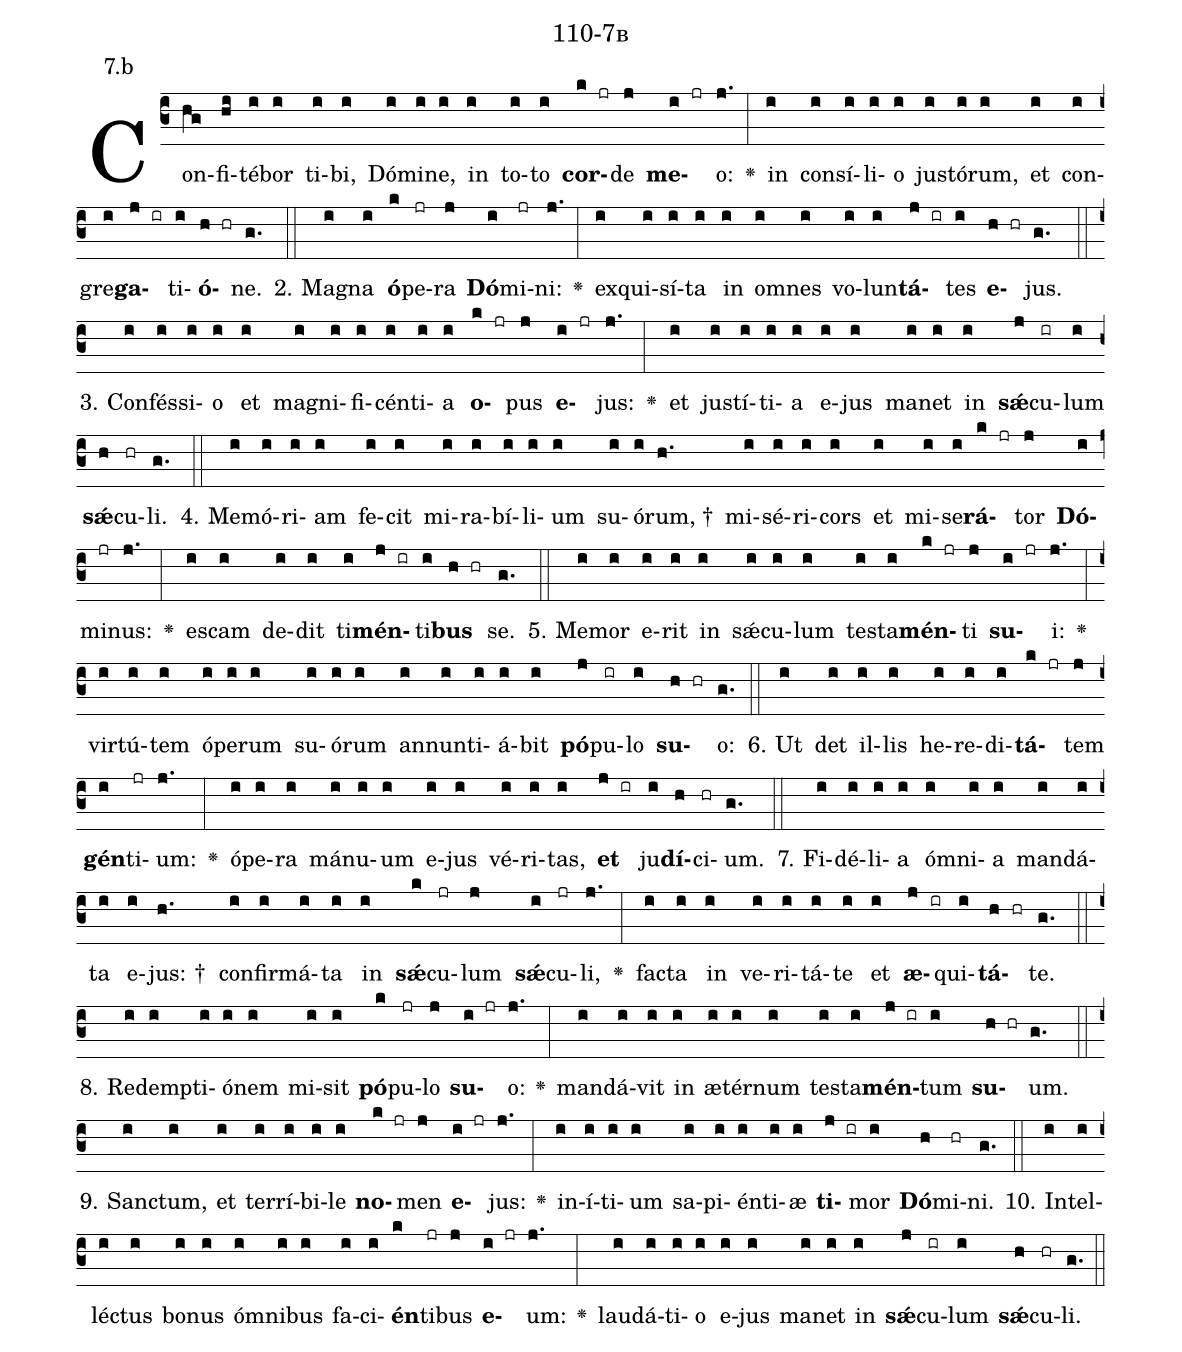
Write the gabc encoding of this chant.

name: 110-7b;
annotation: 7.b;
%%
(c3)Con(hg)fi(hi)té(i)bor(i) ti(i)bi,(i) Dó(i)mi(i)ne,(i) in(i) to(i)to(i) <b>cor</b>(k jr)de(j) <b>me</b>(i jr)o:(j.) <v>\greheightstar</v>(:) in(i) con(i)sí(i)li(i)o(i) jus(i)tó(i)rum,(i) et(i) con(i)gre(i)<b>ga</b>(j ir)ti(i)<b>ó</b>(h hr)ne.(g.) (::)
2. Ma(i)gna(i) <b>ó</b>(k)pe(jr)ra(j) <b>Dó</b>(i)mi(jr)ni:(j.) <v>\greheightstar</v>(:) ex(i)qui(i)sí(i)ta(i) in(i) om(i)nes(i) vo(i)lun(i)<b>tá</b>(j ir)tes(i) <b>e</b>(h hr)jus.(g.) (::)
3. Con(i)fés(i)si(i)o(i) et(i) ma(i)gni(i)fi(i)cén(i)ti(i)a(i) <b>o</b>(k jr)pus(j) <b>e</b>(i jr)jus:(j.) <v>\greheightstar</v>(:) et(i) jus(i)tí(i)ti(i)a(i) e(i)jus(i) ma(i)net(i) in(i) <b>sǽ</b>(j)cu(ir)lum(i) <b>sǽ</b>(h)cu(hr)li.(g.) (::)
4. Me(i)mó(i)ri(i)am(i) fe(i)cit(i) mi(i)ra(i)bí(i)li(i)um(i) su(i)ó(i)rum, †(h.) mi(i)sé(i)ri(i)cors(i) et(i) mi(i)se(i)<b>rá</b>(k jr)tor(j) <b>Dó</b>(i)mi(jr)nus:(j.) <v>\greheightstar</v>(:) es(i)cam(i) de(i)dit(i) ti(i)<b>mén</b>(j ir)ti(i)<b>bus</b>(h hr) se.(g.) (::)
5. Me(i)mor(i) e(i)rit(i) in(i) sǽ(i)cu(i)lum(i) tes(i)ta(i)<b>mén</b>(k jr)ti(j) <b>su</b>(i jr)i:(j.) <v>\greheightstar</v>(:) vir(i)tú(i)tem(i) ó(i)pe(i)rum(i) su(i)ó(i)rum(i) an(i)nun(i)ti(i)á(i)bit(i) <b>pó</b>(j)pu(ir)lo(i) <b>su</b>(h hr)o:(g.) (::)
6. Ut(i) det(i) il(i)lis(i) he(i)re(i)di(i)<b>tá</b>(k jr)tem(j) <b>gén</b>(i)ti(jr)um:(j.) <v>\greheightstar</v>(:) ó(i)pe(i)ra(i) má(i)nu(i)um(i) e(i)jus(i) vé(i)ri(i)tas,(i) <b>et</b>(j ir) ju(i)<b>dí</b>(h)ci(hr)um.(g.) (::)
7. Fi(i)dé(i)li(i)a(i) óm(i)ni(i)a(i) man(i)dá(i)ta(i) e(i)jus: †(h.) con(i)fir(i)má(i)ta(i) in(i) <b>sǽ</b>(k)cu(jr)lum(j) <b>sǽ</b>(i)cu(jr)li,(j.) <v>\greheightstar</v>(:) fac(i)ta(i) in(i) ve(i)ri(i)tá(i)te(i) et(i) <b>æ</b>(j ir)qui(i)<b>tá</b>(h hr)te.(g.) (::)
8. Red(i)emp(i)ti(i)ó(i)nem(i) mi(i)sit(i) <b>pó</b>(k)pu(jr)lo(j) <b>su</b>(i jr)o:(j.) <v>\greheightstar</v>(:) man(i)dá(i)vit(i) in(i) æ(i)tér(i)num(i) tes(i)ta(i)<b>mén</b>(j ir)tum(i) <b>su</b>(h hr)um.(g.) (::)
9. Sanc(i)tum,(i) et(i) ter(i)rí(i)bi(i)le(i) <b>no</b>(k jr)men(j) <b>e</b>(i jr)jus:(j.) <v>\greheightstar</v>(:) in(i)í(i)ti(i)um(i) sa(i)pi(i)én(i)ti(i)æ(i) <b>ti</b>(j ir)mor(i) <b>Dó</b>(h)mi(hr)ni.(g.) (::)
10. In(i)tel(i)léc(i)tus(i) bo(i)nus(i) óm(i)ni(i)bus(i) fa(i)ci(i)<b>én</b>(k)ti(jr)bus(j) <b>e</b>(i jr)um:(j.) <v>\greheightstar</v>(:) lau(i)dá(i)ti(i)o(i) e(i)jus(i) ma(i)net(i) in(i) <b>sǽ</b>(j)cu(ir)lum(i) <b>sǽ</b>(h)cu(hr)li.(g.) (::)
